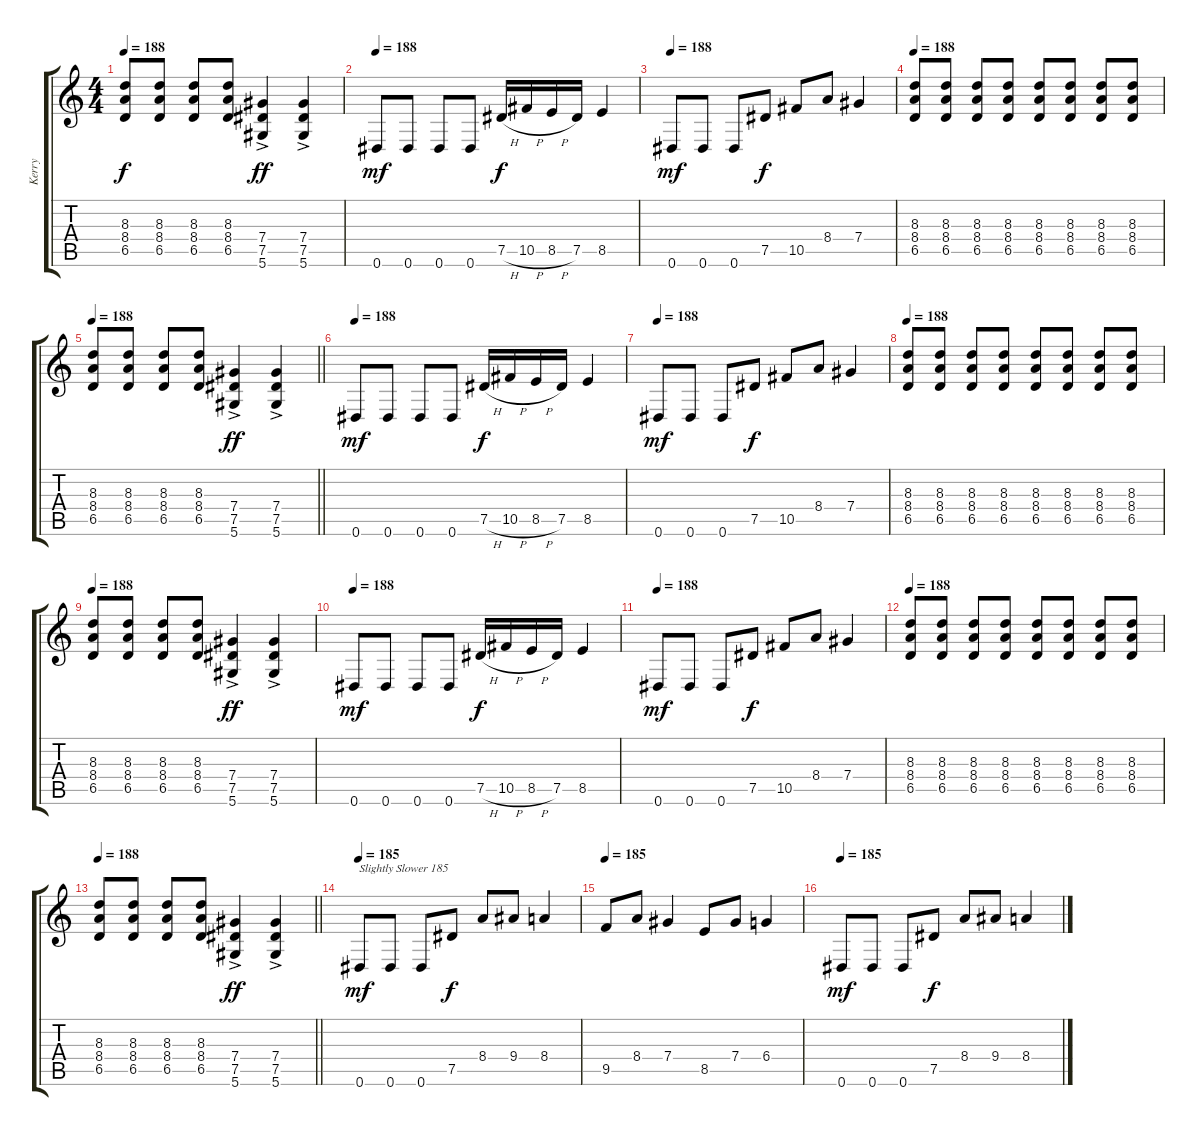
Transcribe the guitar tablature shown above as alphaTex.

\track ("Kerry" "Kerry") {instrument distortionguitar}
\staff {score tabs}
\tuning (Eb4 Bb3 Gb3 Db3 Ab2 Eb2) {hide}
\ts (4 4)
\tempo 188
\clef g2
\ks c
(8.3 8.4 6.5).8{dy f} (8.3 8.4 6.5).8 (8.3 8.4 6.5).8 (8.3 8.4 6.5).8 (7.4 7.5 5.6{ac}).4{dy ff} (7.4 7.5 5.6{ac}).4 |
\tempo 188
0.6.8{dy mf} 0.6.8 0.6.8 0.6.8 7.5{h}.16{dy f} 10.5{h}.16 8.5{h}.16 7.5.16 8.5.4 |
\tempo 188
0.6.8{dy mf} 0.6.8 0.6.8 7.5.8{dy f} 10.5.8 8.4.8 7.4.4 |
\tempo 188
(8.3 8.4 6.5).8 (8.3 8.4 6.5).8 (8.3 8.4 6.5).8 (8.3 8.4 6.5).8 (8.3 8.4 6.5).8 (8.3 8.4 6.5).8 (8.3 8.4 6.5).8 (8.3 8.4 6.5).8 |
\tempo 188
\barLineRight lightlight
(8.3 8.4 6.5).8 (8.3 8.4 6.5).8 (8.3 8.4 6.5).8 (8.3 8.4 6.5).8 (7.4 7.5 5.6{ac}).4{dy ff} (7.4 7.5 5.6{ac}).4 |
\tempo 188
0.6.8{dy mf} 0.6.8 0.6.8 0.6.8 7.5{h}.16{dy f} 10.5{h}.16 8.5{h}.16 7.5.16 8.5.4 |
\tempo 188
0.6.8{dy mf} 0.6.8 0.6.8 7.5.8{dy f} 10.5.8 8.4.8 7.4.4 |
\tempo 188
(8.3 8.4 6.5).8 (8.3 8.4 6.5).8 (8.3 8.4 6.5).8 (8.3 8.4 6.5).8 (8.3 8.4 6.5).8 (8.3 8.4 6.5).8 (8.3 8.4 6.5).8 (8.3 8.4 6.5).8 |
\tempo 188
(8.3 8.4 6.5).8 (8.3 8.4 6.5).8 (8.3 8.4 6.5).8 (8.3 8.4 6.5).8 (7.4 7.5 5.6{ac}).4{dy ff} (7.4 7.5 5.6{ac}).4 |
\tempo 188
0.6.8{dy mf} 0.6.8 0.6.8 0.6.8 7.5{h}.16{dy f} 10.5{h}.16 8.5{h}.16 7.5.16 8.5.4 |
\tempo 188
0.6.8{dy mf} 0.6.8 0.6.8 7.5.8{dy f} 10.5.8 8.4.8 7.4.4 |
\tempo 188
(8.3 8.4 6.5).8 (8.3 8.4 6.5).8 (8.3 8.4 6.5).8 (8.3 8.4 6.5).8 (8.3 8.4 6.5).8 (8.3 8.4 6.5).8 (8.3 8.4 6.5).8 (8.3 8.4 6.5).8 |
\tempo 188
\barLineRight lightlight
(8.3 8.4 6.5).8 (8.3 8.4 6.5).8 (8.3 8.4 6.5).8 (8.3 8.4 6.5).8 (7.4 7.5 5.6{ac}).4{dy ff} (7.4 7.5 5.6{ac}).4 |
\tempo 185
0.6.8{txt "Slightly Slower 185" dy mf} 0.6.8 0.6.8 7.5.8{dy f} 8.4.8 9.4.8 8.4.4 |
\tempo 185
9.5.8 8.4.8 7.4.4 8.5.8 7.4.8 6.4.4 |
\tempo 185
0.6.8{dy mf} 0.6.8 0.6.8 7.5.8{dy f} 8.4.8 9.4.8 8.4.4
